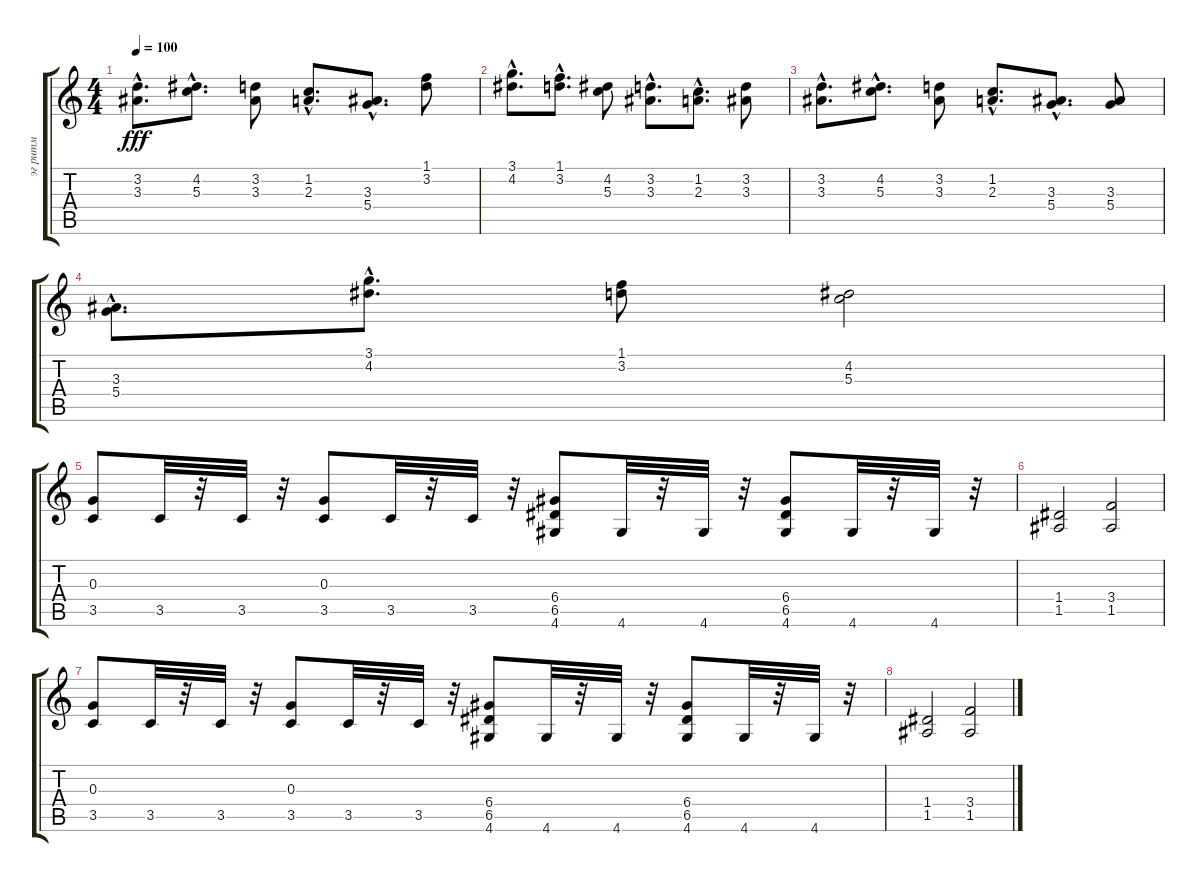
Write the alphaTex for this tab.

\track ("эг ритм" "эг ритм") {instrument distortionguitar}
\staff {score tabs}
\tuning (E4 B3 G3 D3 A2 E2) {hide}
\ts (4 4)
\tempo 100
\clef g2
\ks c
(3.2{hac} 3.3{hac}).8{d dy fff} (4.2{hac} 5.3{hac}).8{d} (3.2 3.3).8 (1.2{hac} 2.3{hac}).8{d} (3.3{hac} 5.4{hac}).8{d} (1.1 3.2).8 |
(3.1{hac} 4.2{hac}).8{d} (1.1{hac} 3.2{hac}).8{d} (4.2 5.3).8 (3.2{hac} 3.3{hac}).8{d} (1.2{hac} 2.3{hac}).8{d} (3.2 3.3).8 |
(3.2{hac} 3.3{hac}).8{d} (4.2{hac} 5.3{hac}).8{d} (3.2 3.3).8 (1.2{hac} 2.3{hac}).8{d} (3.3{hac} 5.4{hac}).8{d} (3.3 5.4).8 |
(3.3{hac} 5.4{hac}).8{d} (3.1{hac} 4.2{hac}).8{d} (1.1 3.2).8 (4.2 5.3).2 |
(0.3 3.5).8 3.5.32 r.32 3.5.32 r.32 (0.3 3.5).8 3.5.32 r.32 3.5.32 r.32 (6.4 6.5 4.6).8 4.6.32 r.32 4.6.32 r.32 (6.4 6.5 4.6).8 4.6.32 r.32 4.6.32 r.32 |
(1.4 1.5).2 (3.4 1.5).2 |
(0.3 3.5).8 3.5.32 r.32 3.5.32 r.32 (0.3 3.5).8 3.5.32 r.32 3.5.32 r.32 (6.4 6.5 4.6).8 4.6.32 r.32 4.6.32 r.32 (6.4 6.5 4.6).8 4.6.32 r.32 4.6.32 r.32 |
(1.4 1.5).2 (3.4 1.5).2
